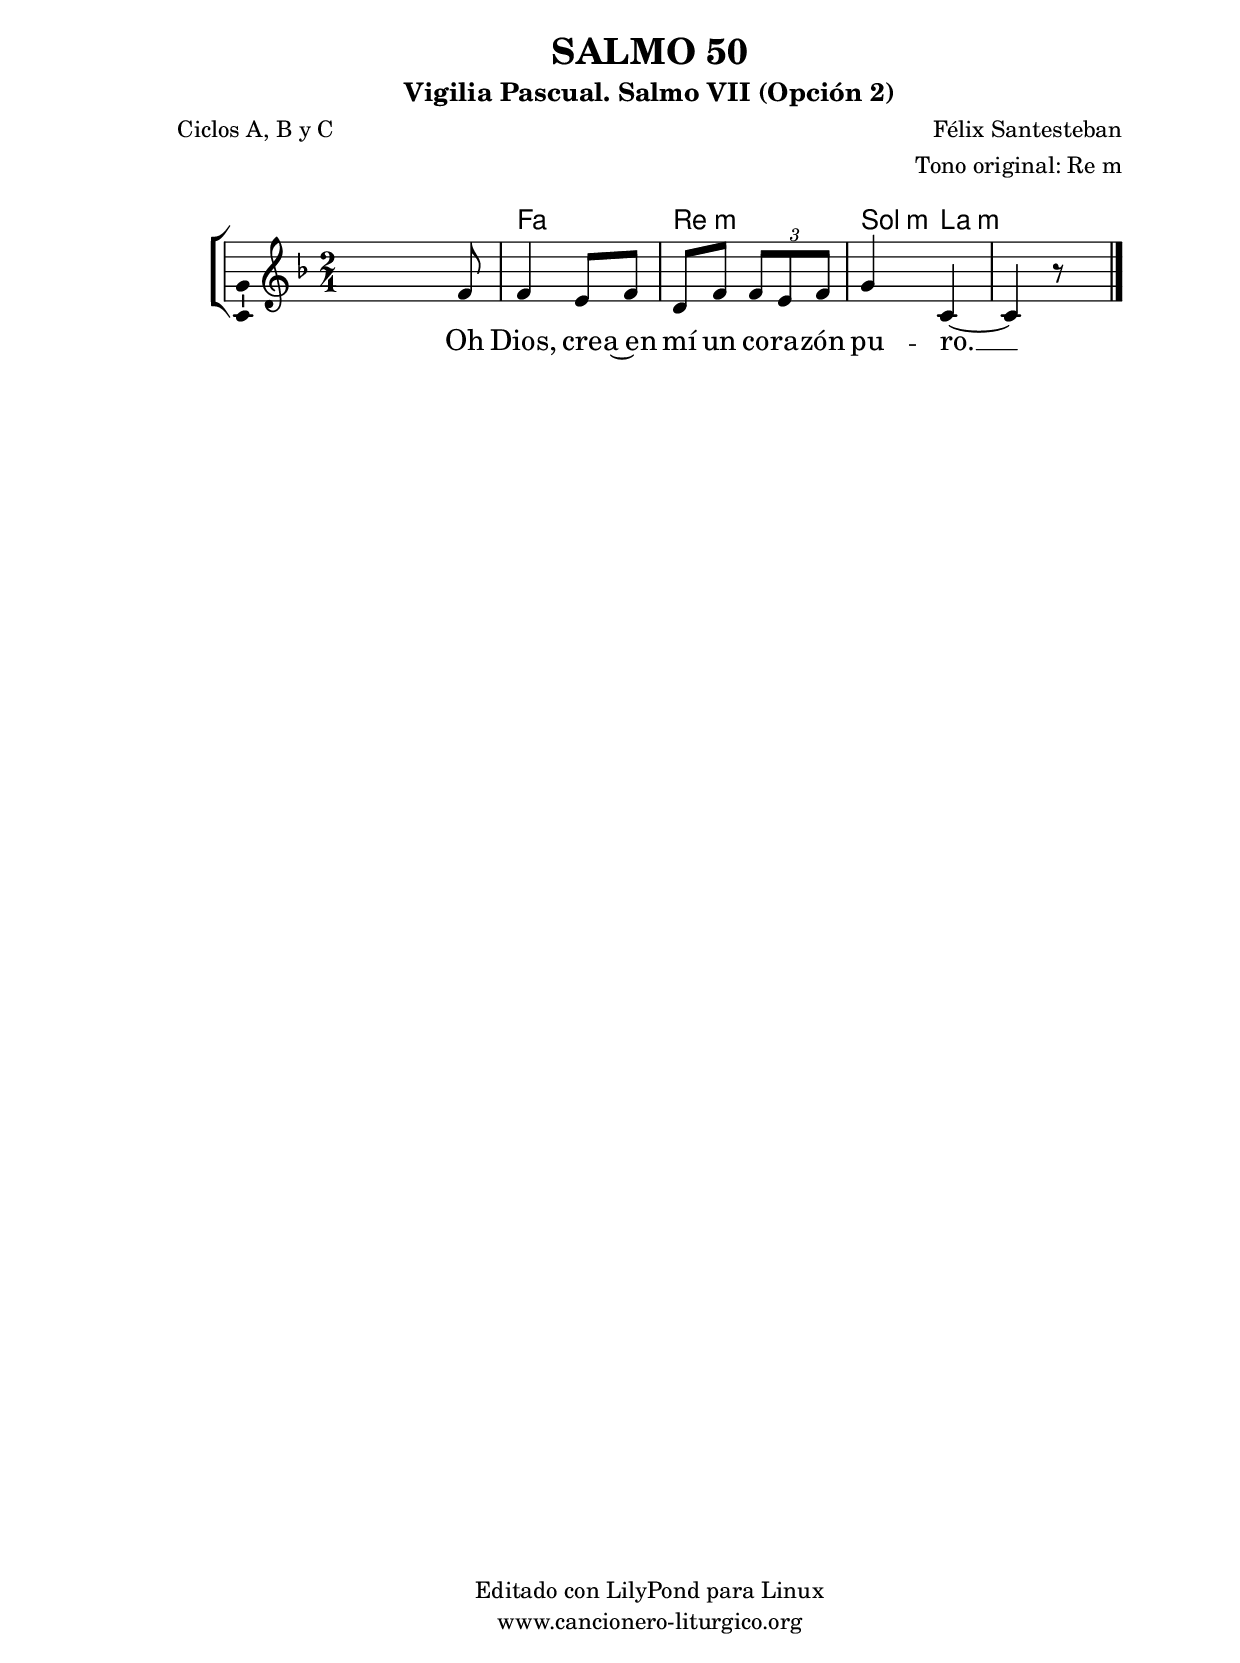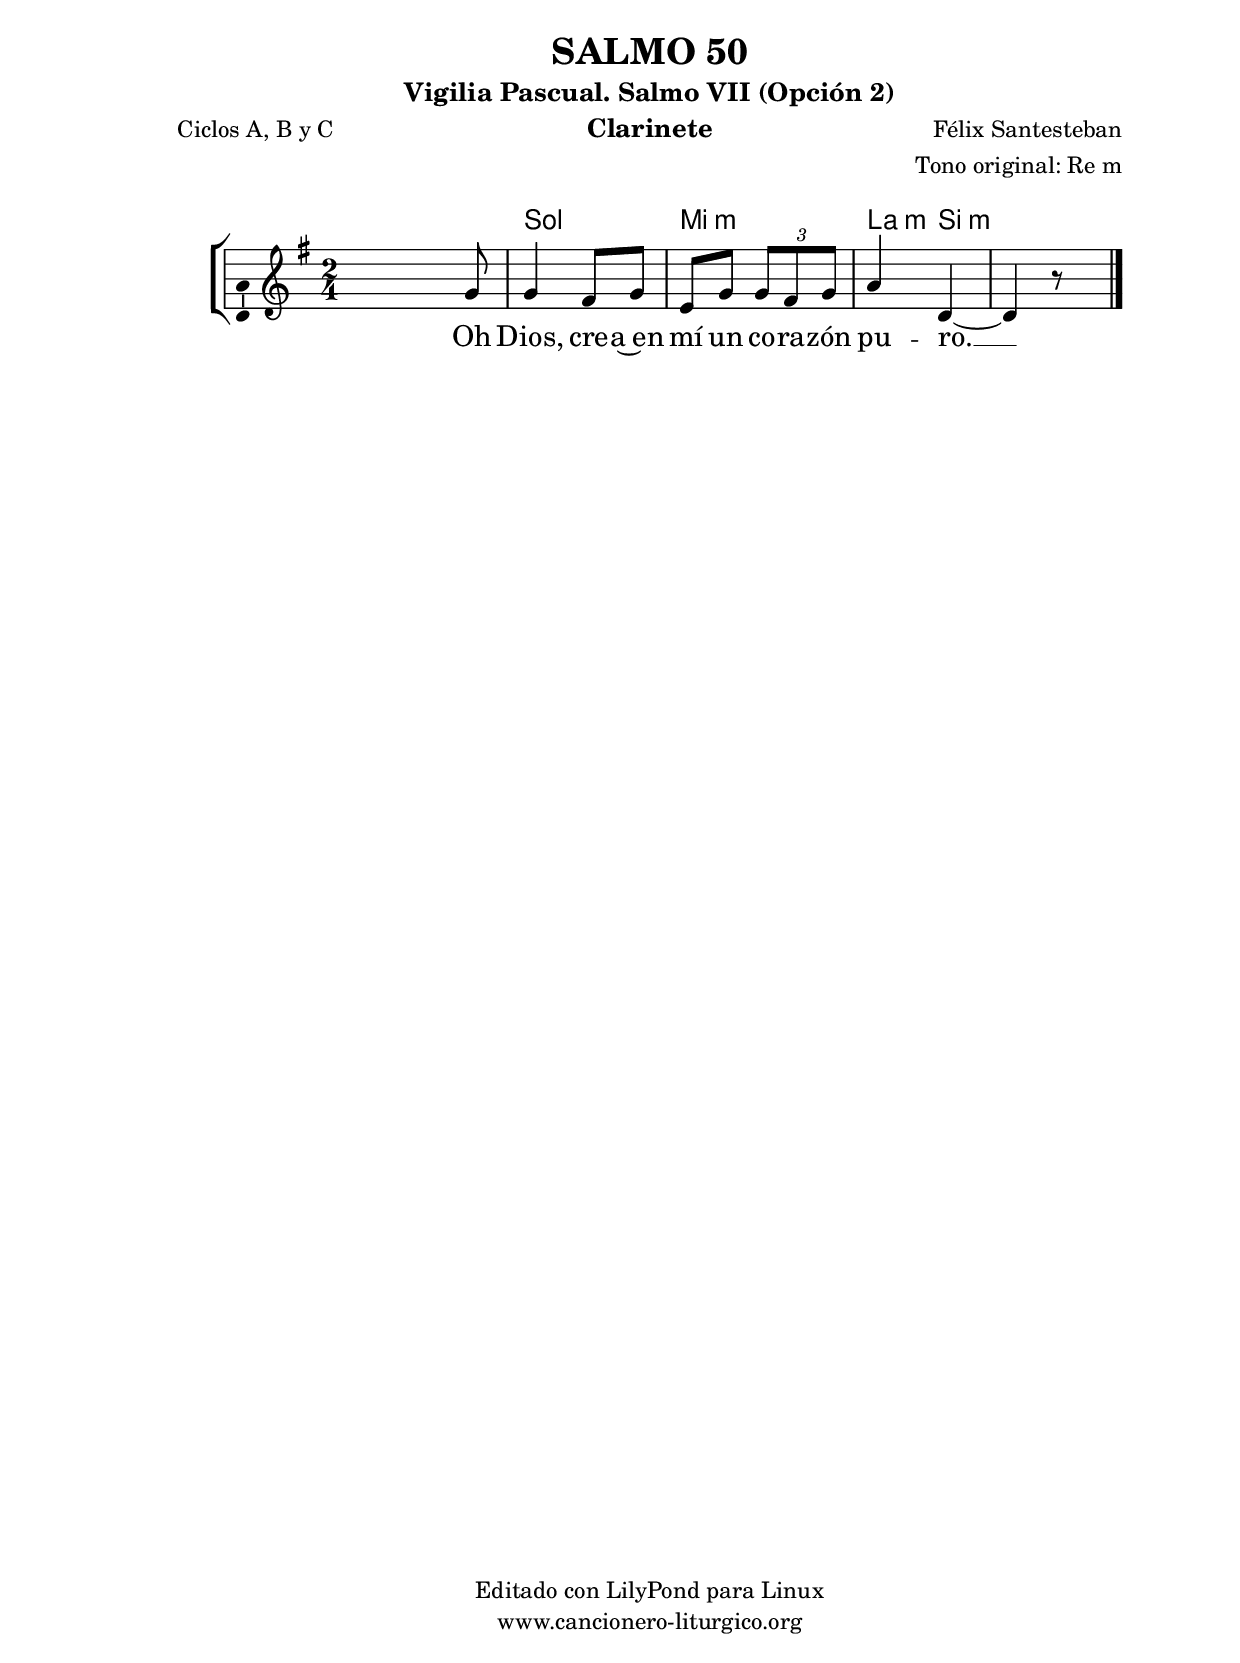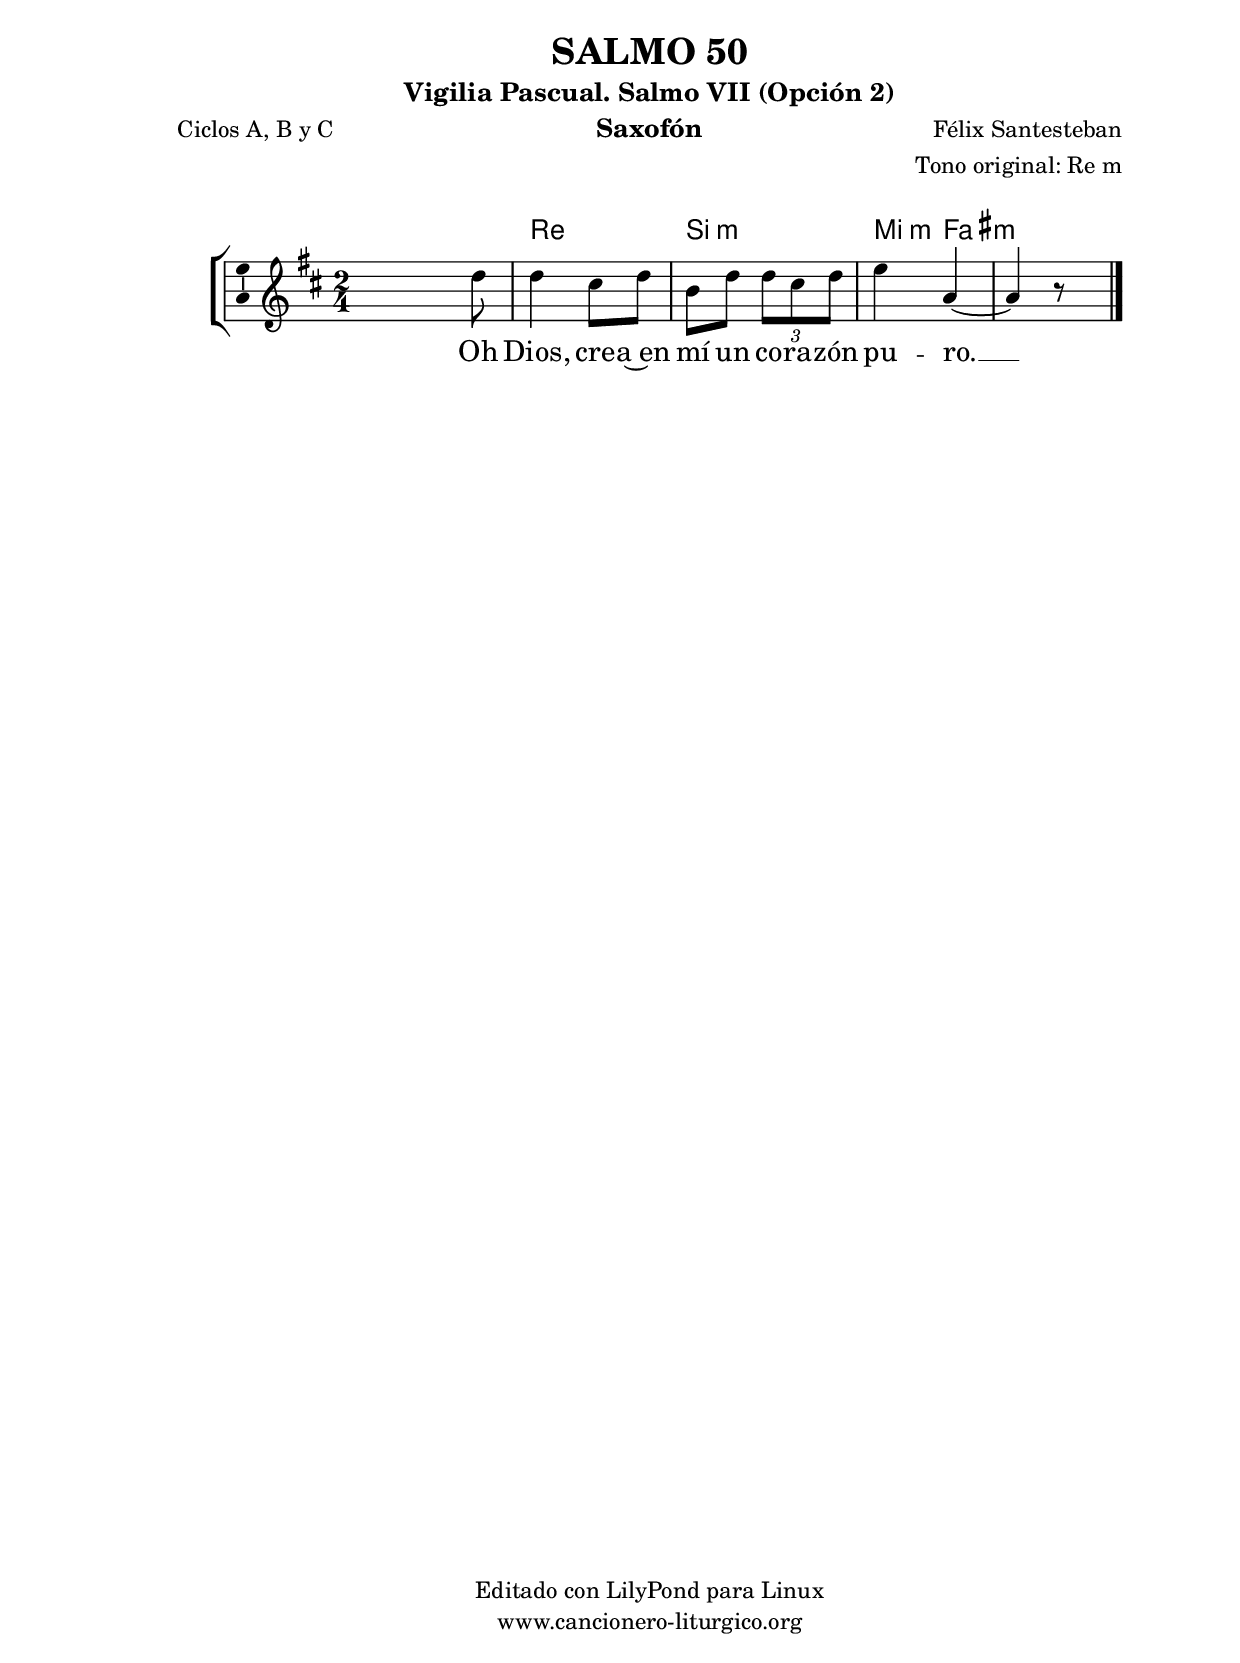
%
%para convertir .midi en .wav:
%timidity filename.midi -Ow -o finename.wav
%
%
%Para convertir de .wav a .mp3:
%lame -h -m j filename.wav
%
%
%para escuchar el midi:
%timidity nombrefichero.midi
%


%versión de lilypond para la que se ha escrito esta partitura:
\version "2.16.0"

	%Tamaño papel
	#(set-default-paper-size "a4")
	%Tamaño partitura
	#(set-global-staff-size 20)
	%No responde al pulsar sobre una nota
	#(ly:set-option 'point-and-click #f)

%parámetros del encabezamiento:
\header {
	title = "SALMO 50"
	subtitle = "Vigilia Pascual. Salmo VII (Opción 2)"
	composer = "Félix Santesteban"
	poet = "Ciclos A, B y C"
	meter = ""
	arranger = "Tono original: Re m"
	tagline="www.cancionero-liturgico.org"
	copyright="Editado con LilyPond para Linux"
	}

%parámetros asociados al papel:
\paper  {
	oddHeaderMarkup = \markup {\fill-line { \on-the-fly #not-first-page \fromproperty #'header:title \on-the-fly #not-first-page \fromproperty #'header:composer }}
	evenHeaderMarkup = \markup {\fill-line { \fromproperty #'header:composer \fromproperty #'header:title }}
	#(set-paper-size "a4")
	print-page-number = ##f
	first-page-number = 1
	print-first-page-number = ##f
%	head-separation = 3.0 \cm
	top-margin = 2.0 \cm
	bottom-margin = 0.5\cm
%%%	bottom-margin = -1.0\cm
	left-margin = 3.0 \cm
	line-width = 16.0 \cm 
	indent = 8\mm
	interscoreline = 2.\mm
	between-system-space = 15\mm
%	para que las partituras no llenen la hoja:
	ragged-bottom = ##t
%	idem para la última hoja:
	ragged-last-bottom = ##f
%	para que las partituras llenen el ancho del papel:
	ragged-last = ##f
	after-title-space = 2.5 \cm
%page-count=1
%system-count=8

	%Flexible Vertical Spacing
%	markup-markup-spacing =
%	#'((basic-distance . 15) (minimum-distance . 15) (padding . 3))
	markup-system-spacing =
	#'((basic-distance . 15) (minimum-distance . 15) (padding . 3))
	system-system-spacing =
	#'((basic-distance . 15) (minimum-distance . 15) (padding . 3))
	score-system-spacing =
	#'((basic-distance . 15) (minimum-distance . 15) (padding . 5))
%	top-system-spacing = % header
%	#'((basic-distance . 8) (minimum-distance . 0) (padding . 3))
%	top-markup-spacing =
%	#'((basic-distance . 20) (minimum-distance . 20) (padding . 3))
	last-bottom-spacing = % footer
	#'((basic-distance . 5) (minimum-distance . 5) (padding . 3))
%	score-markup-spacing =
%	#'((basic-distance . 16) (minimum-distance . 13) (padding . 3))

	}


%parámetros que afectan a toda la partitura:
global =  {
	%clave de sol (G):
	\clef G
	%armadura:
%	\transpose f e
	\key d \minor
	\tempo 4=90
	\set Score.tempoHideNote = ##t
	}


acordes = {
	\italianChords
	\chordmode {
%	\transpose f e
{

s2
f2 d2:m g4:m a:m

	}
	}
}

melodia = 
%	\transpose f e
{
	\relative c'{

\time 2/4
s4 s8 f8
f4 e8 f
d8 f \times 2/3 {f8 e f}
g4 c,~
c4 r8 s8

	\bar "|."
	}
	}


texto = \lyricmode {
Oh Dios, cre -- a~en mí un co -- ra -- zón pu -- ro. __
	}


acordesStaff = \context ChordNames = acordesStaff <<
	\set chordChanges = ##t
	\acordes
	>>


vozStaff = \context Voice = vozStaff
\with {\consists "Ambitus_engraver"}
<<
%	\set Staff.instrumentName = ""
%	\set Staff.shortInstrumentName = ""
%	\set Staff.midiInstrument = #"clarinet"
%	\set Staff.midiInstrument = #"cello"
%	\set Staff.midiInstrument = #"flute"
	\set Staff.midiInstrument = #"electric guitar (jazz)"
%	\set Staff.midiInstrument = #"english horn"
%	\set Staff.midiInstrument = #"violin"
%	\set Staff.midiInstrument = #"glockenspiel"
	\set Staff.midiMinimumVolume = #0.7
	\set Staff.midiMaximumVolume = #0.9
	\global
	\melodia
	>>


textoStaff = \context Lyrics = textoStaff <<
	\lyricsto vozStaff \texto
	>>

\book {
	\score {
		\context ChoirStaff {
			\override StaffGroup.SystemStartBracket #'collapse-height = #1
			\override Score.SystemStartBar #'collapse-height = #1
			<<
			\acordesStaff
			\vozStaff
			\textoStaff
			>>
			}
		\layout {
	    		\context {
				\Lyrics
				\override LyricText #'font-size = #2
				}
	   		 \context {
				\Score
				%fontSize = #3
				\override StaffSymbol #'staff-space = #(magstep +3)
				%\override Beam #'thickness = #0.55
				%\override SpacingSpanner #'spacing-increment = #1.0
				%\override Slur #'height-limit = #1.5
				}
			}
		}
	\score {
		\unfoldRepeats
		\context ChoirStaff {
			<<
			\acordesStaff
			\vozStaff
			>>
			}
		\midi {
	  		\context {
	  			\Score
				tempoWholesPerMinute = #(ly:make-moment 70 4)
				}
			}
		}
	}

%Partitura para clarinete
#(define output-suffix "C")
\book {
	\header{
		instrument = "Clarinete"
		}
	\score {
		\context ChoirStaff {
			\override StaffGroup.SystemStartBracket #'collapse-height = #1
			\override Score.SystemStartBar #'collapse-height = #1
\transpose c d
			<<
			\acordesStaff
			\vozStaff
			\textoStaff
			>>
			}
		\layout {
	    		\context {
				\Lyrics
				\override LyricText #'font-size = #2
				}
	   		 \context {
				\Score
				%fontSize = #3
				\override StaffSymbol #'staff-space = #(magstep +3)
				%\override Beam #'thickness = #0.55
				%\override SpacingSpanner #'spacing-increment = #1.0
				%\override Slur #'height-limit = #1.5
				}
			}
		}
	}

%Partitura para saxofón
#(define output-suffix "S")
\book {
	\header{
		instrument = "Saxofón"
		}
	\score {
		\context ChoirStaff {
			\override StaffGroup.SystemStartBracket #'collapse-height = #1
			\override Score.SystemStartBar #'collapse-height = #1
\transpose c a
			<<
			\acordesStaff
			\vozStaff
			\textoStaff
			>>
			}
		\layout {
	    		\context {
				\Lyrics
				\override LyricText #'font-size = #2
				}
	   		 \context {
				\Score
				%fontSize = #3
				\override StaffSymbol #'staff-space = #(magstep +3)
				%\override Beam #'thickness = #0.55
				%\override SpacingSpanner #'spacing-increment = #1.0
				%\override Slur #'height-limit = #1.5
				}
			}
		}
	}

